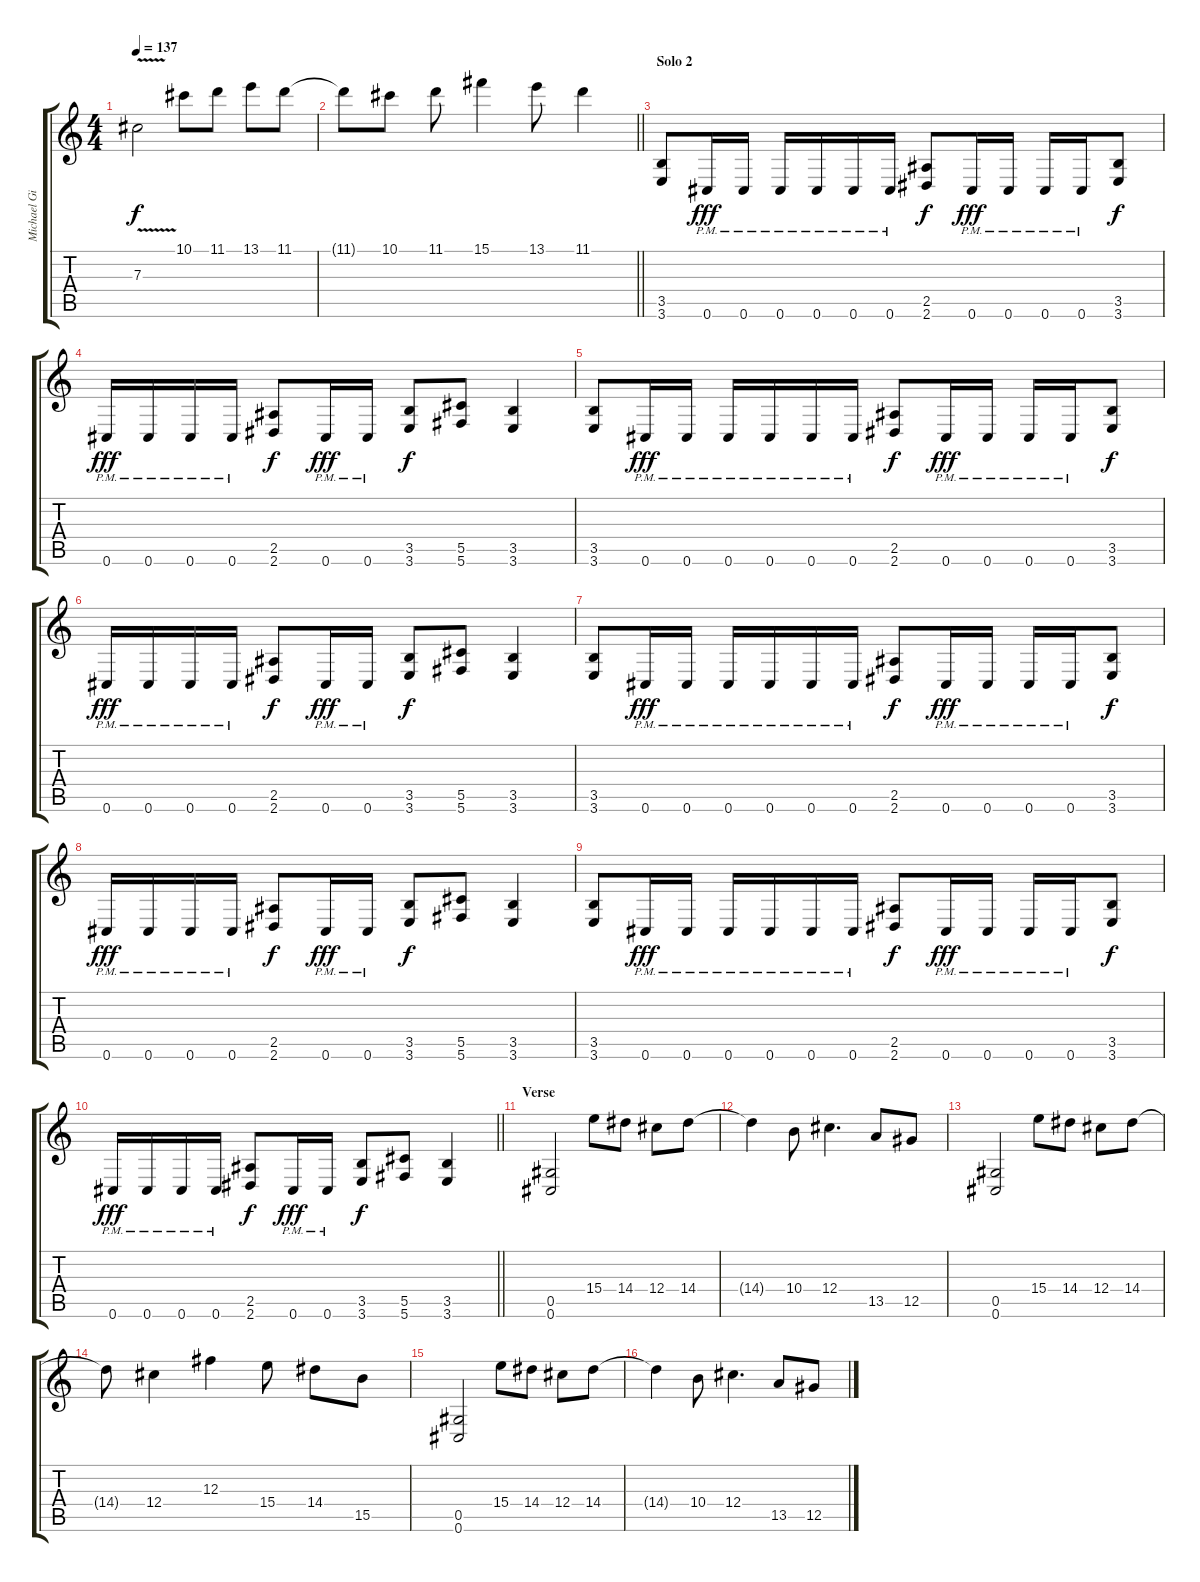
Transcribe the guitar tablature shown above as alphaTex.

\track ("Michael Gilbert" "Michael Gi") {instrument distortionguitar}
\staff {score tabs}
\tuning (Eb4 Bb3 Gb3 Db3 Ab2 Db2) {hide}
\ts (4 4)
\tempo 137
\clef g2
\ks c
7.3{v}.2{dy f} 10.1.8 11.1.8 13.1.8 11.1.8 |
\barLineRight lightlight
11.1{t}.8 10.1.8 11.1.8 15.1.4 13.1.8 11.1.4 |
\section ("" "Solo 2")
(3.5 3.6).8 0.6{pm}.16{dy fff} 0.6{pm}.16 0.6{pm}.16 0.6{pm}.16 0.6{pm}.16 0.6{pm}.16 (2.5 2.6).8{dy f} 0.6{pm}.16{dy fff} 0.6{pm}.16 0.6{pm}.16 0.6{pm}.16 (3.5 3.6).8{dy f} |
0.6{pm}.16{dy fff} 0.6{pm}.16 0.6{pm}.16 0.6{pm}.16 (2.5 2.6).8{dy f} 0.6{pm}.16{dy fff} 0.6{pm}.16 (3.5 3.6).8{dy f} (5.5 5.6).8 (3.5 3.6).4 |
(3.5 3.6).8 0.6{pm}.16{dy fff} 0.6{pm}.16 0.6{pm}.16 0.6{pm}.16 0.6{pm}.16 0.6{pm}.16 (2.5 2.6).8{dy f} 0.6{pm}.16{dy fff} 0.6{pm}.16 0.6{pm}.16 0.6{pm}.16 (3.5 3.6).8{dy f} |
0.6{pm}.16{dy fff} 0.6{pm}.16 0.6{pm}.16 0.6{pm}.16 (2.5 2.6).8{dy f} 0.6{pm}.16{dy fff} 0.6{pm}.16 (3.5 3.6).8{dy f} (5.5 5.6).8 (3.5 3.6).4 |
(3.5 3.6).8 0.6{pm}.16{dy fff} 0.6{pm}.16 0.6{pm}.16 0.6{pm}.16 0.6{pm}.16 0.6{pm}.16 (2.5 2.6).8{dy f} 0.6{pm}.16{dy fff} 0.6{pm}.16 0.6{pm}.16 0.6{pm}.16 (3.5 3.6).8{dy f} |
0.6{pm}.16{dy fff} 0.6{pm}.16 0.6{pm}.16 0.6{pm}.16 (2.5 2.6).8{dy f} 0.6{pm}.16{dy fff} 0.6{pm}.16 (3.5 3.6).8{dy f} (5.5 5.6).8 (3.5 3.6).4 |
(3.5 3.6).8 0.6{pm}.16{dy fff} 0.6{pm}.16 0.6{pm}.16 0.6{pm}.16 0.6{pm}.16 0.6{pm}.16 (2.5 2.6).8{dy f} 0.6{pm}.16{dy fff} 0.6{pm}.16 0.6{pm}.16 0.6{pm}.16 (3.5 3.6).8{dy f} |
\barLineRight lightlight
0.6{pm}.16{dy fff} 0.6{pm}.16 0.6{pm}.16 0.6{pm}.16 (2.5 2.6).8{dy f} 0.6{pm}.16{dy fff} 0.6{pm}.16 (3.5 3.6).8{dy f} (5.5 5.6).8 (3.5 3.6).4 |
\section ("" "Verse")
(0.5 0.6).2 15.4.8 14.4.8 12.4.8 14.4.8 |
14.4{t}.4 10.4.8 12.4.4{d} 13.5.8 12.5.8 |
(0.5 0.6).2 15.4.8 14.4.8 12.4.8 14.4.8 |
14.4{t}.8 12.4.4 12.3.4 15.4.8 14.4.8 15.5.8 |
(0.5 0.6).2 15.4.8 14.4.8 12.4.8 14.4.8 |
14.4{t}.4 10.4.8 12.4.4{d} 13.5.8 12.5.8
